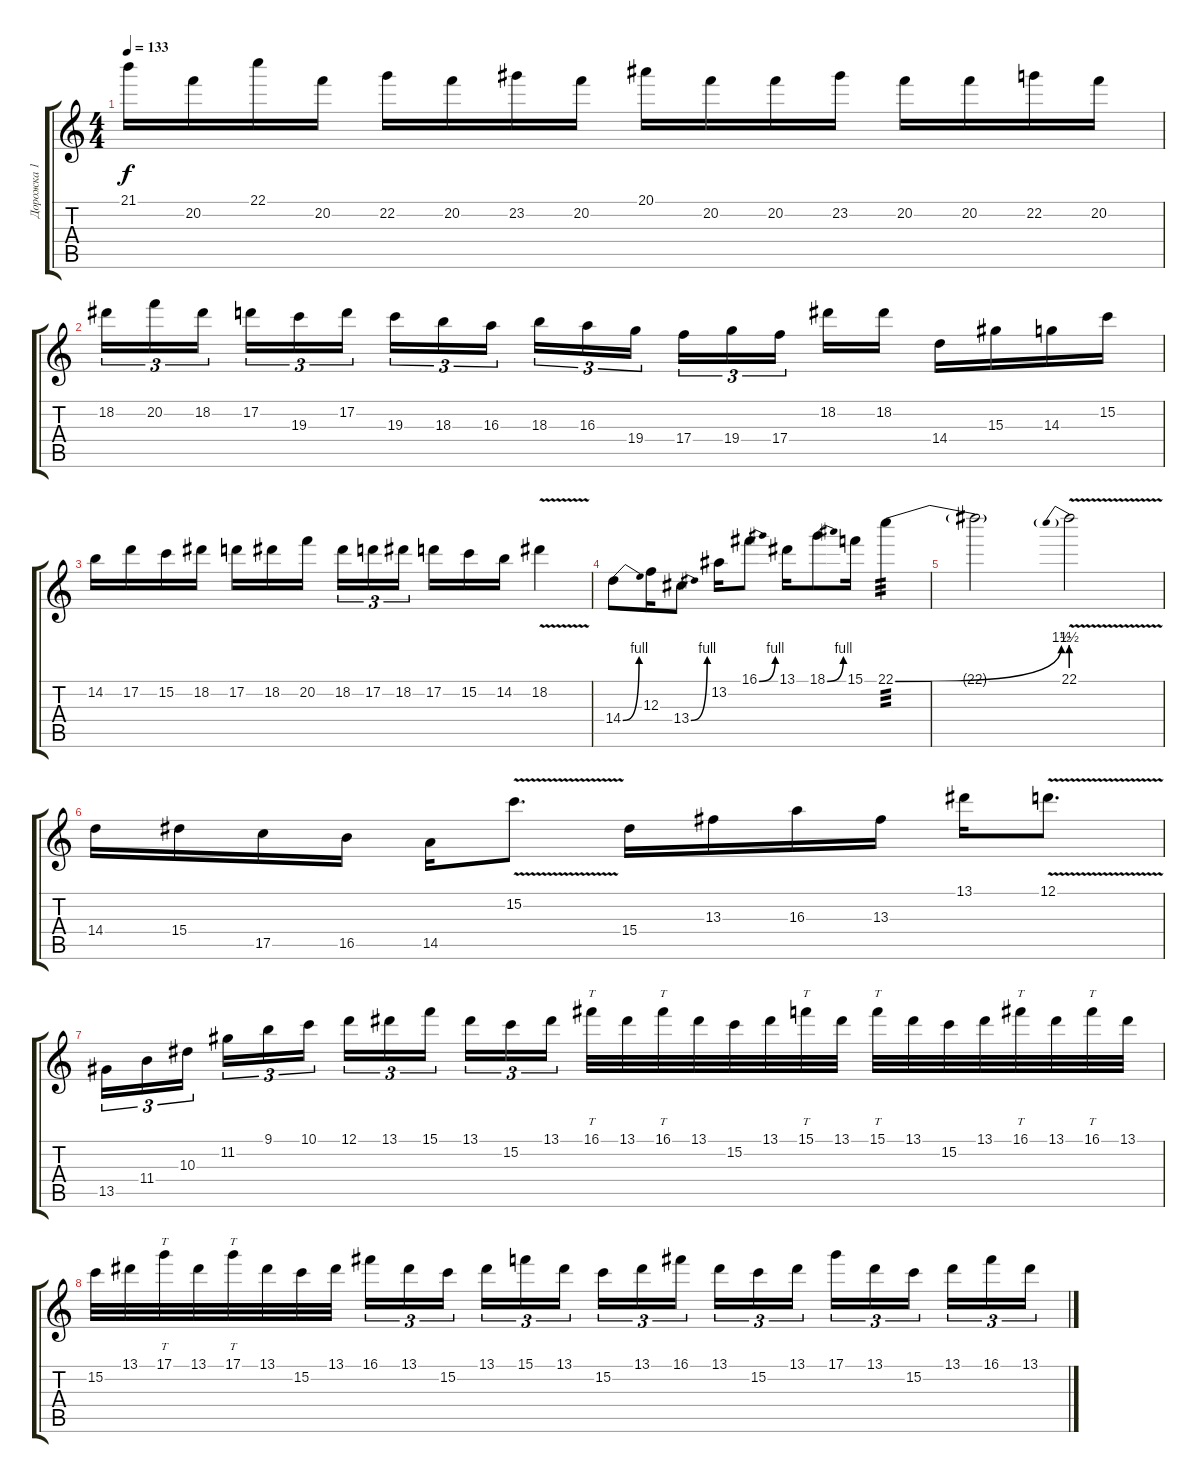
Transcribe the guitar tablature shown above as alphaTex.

\track ("Дорожка 1" "Дорожка 1") {instrument distortionguitar}
\staff {score tabs}
\tuning (D4 A3 F3 C3 G2 D2) {hide}
\ts (4 4)
\tempo 133
\clef g2
\ks c
21.1.16{dy f} 20.2.16 22.1.16 20.2.16 22.2.16 20.2.16 23.2.16 20.2.16 20.1.16 20.2.16 20.2.16 23.2.16 20.2.16 20.2.16 22.2.16 20.2.16 |
18.2.16{tu (3 2)} 20.2.16{tu (3 2)} 18.2.16{tu (3 2) beam splitsecondary} 17.2.16{tu (3 2)} 19.3.16{tu (3 2)} 17.2.16{tu (3 2)} 19.3.16{tu (3 2)} 18.3.16{tu (3 2)} 16.3.16{tu (3 2) beam splitsecondary} 18.3.16{tu (3 2)} 16.3.16{tu (3 2)} 19.4.16{tu (3 2)} 17.4.16{tu (3 2)} 19.4.16{tu (3 2)} 17.4.16{tu (3 2) beam splitsecondary} 18.2.16 18.2.16 14.4.16 15.3.16 14.3.16 15.2.16 |
14.2.16 17.2.16 15.2.16 18.2.16 17.2.16 18.2.16 20.2.16{beam splitsecondary} 18.2.16{tu (3 2)} 17.2.16{tu (3 2)} 18.2.16{tu (3 2) beam splitsecondary} 17.2.16 15.2.16 14.2.16 18.2{v}.4 |
14.4{be (bend 0 0 60 4)}.8 12.3.16 13.4{be (bend 0 0 60 4)}.8 13.2.16 16.1{be (bend 0 0 60 4)}.8 13.1.16 18.1{be (bend 0 0 60 4)}.8 15.1.16 22.1{be (bend 0 0 60 6)}.4{tp 3} |
22.1{t}.2 22.1{be (prebend 0 6 60 6) v}.2 |
14.4.16 15.4.16 17.5.16 16.5.16 14.5.16 15.2{v}.8{d} 15.4.16 13.3.16 16.3.16 13.3.16 13.1.16 12.1{v}.8{d} |
13.5.16{tu (3 2) instrument distortionguitar} 11.4.16{tu (3 2)} 10.3.16{tu (3 2) beam splitsecondary} 11.2.16{tu (3 2)} 9.1.16{tu (3 2)} 10.1.16{tu (3 2)} 12.1.16{tu (3 2)} 13.1.16{tu (3 2)} 15.1.16{tu (3 2) beam splitsecondary} 13.1.16{tu (3 2)} 15.2.16{tu (3 2)} 13.1.16{tu (3 2)} 16.1.32{tt} 13.1.32 16.1.32{tt} 13.1.32 15.2.32 13.1.32 15.1.32{tt} 13.1.32 15.1.32{tt} 13.1.32 15.2.32 13.1.32 16.1.32{tt} 13.1.32 16.1.32{tt} 13.1.32 |
15.2.32 13.1.32 17.1.32{tt} 13.1.32 17.1.32{tt} 13.1.32 15.2.32 13.1.32 16.1.16{tu (3 2)} 13.1.16{tu (3 2)} 15.2.16{tu (3 2) beam splitsecondary} 13.1.16{tu (3 2)} 15.1.16{tu (3 2)} 13.1.16{tu (3 2)} 15.2.16{tu (3 2)} 13.1.16{tu (3 2)} 16.1.16{tu (3 2) beam splitsecondary} 13.1.16{tu (3 2)} 15.2.16{tu (3 2)} 13.1.16{tu (3 2)} 17.1.16{tu (3 2)} 13.1.16{tu (3 2)} 15.2.16{tu (3 2) beam splitsecondary} 13.1.16{tu (3 2)} 16.1.16{tu (3 2)} 13.1.16{tu (3 2)}
